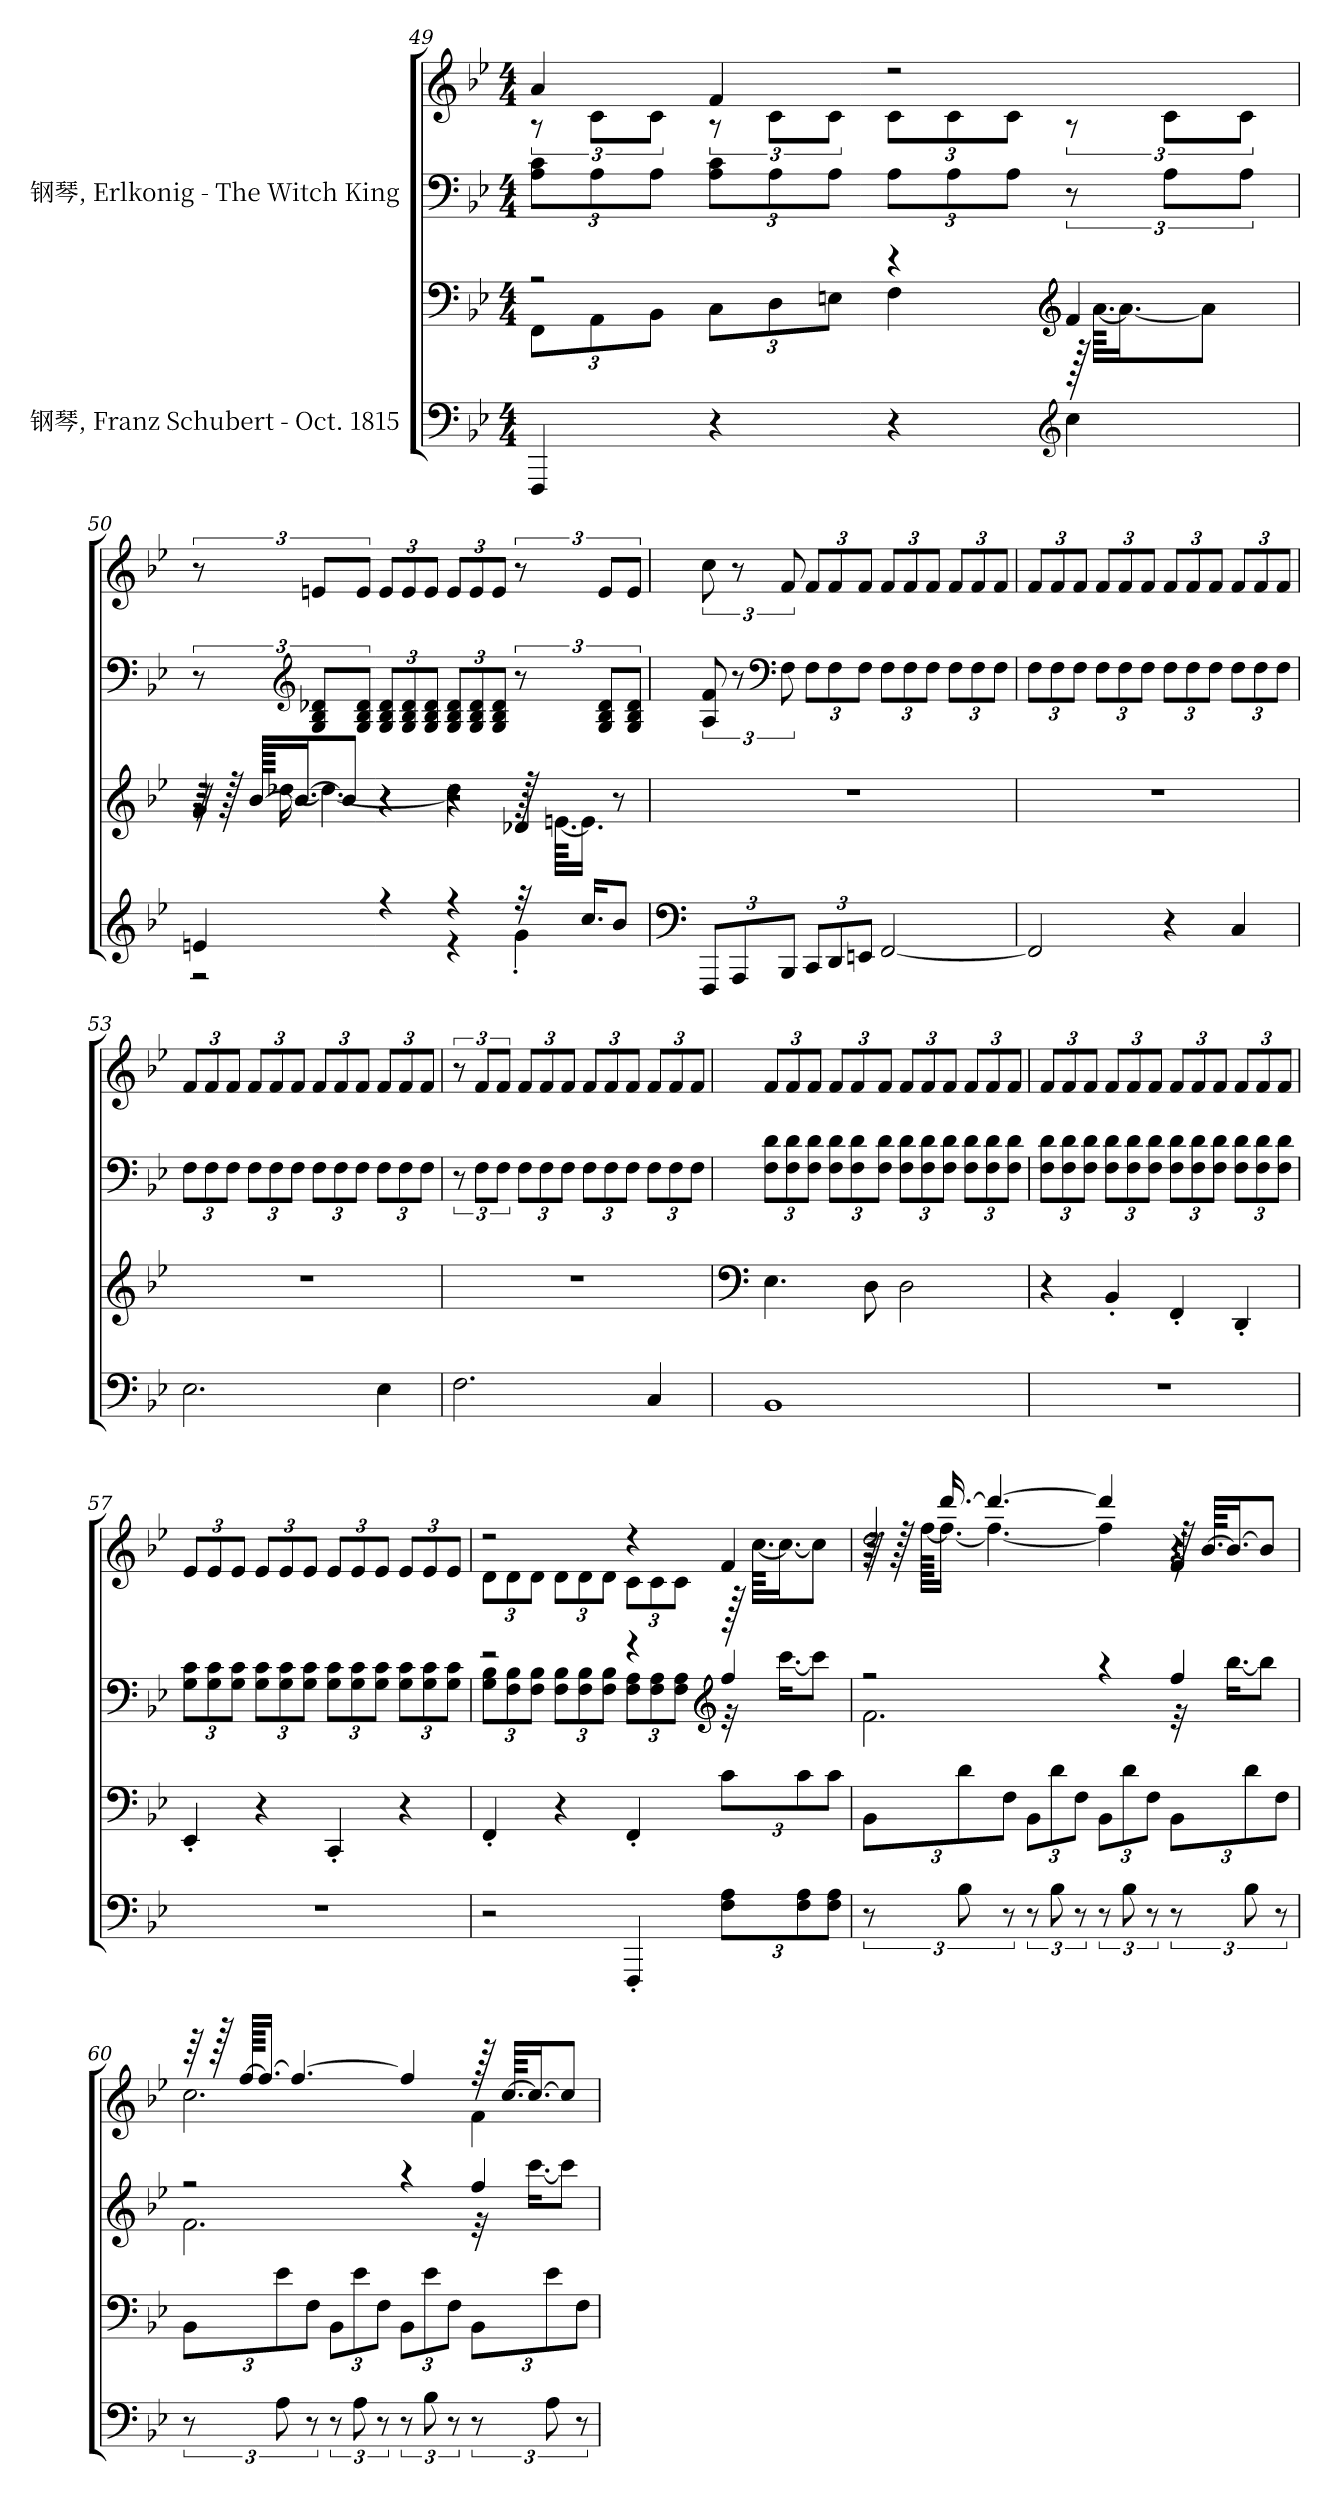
**kern	**kern	**kern	**kern
*part2	*part2	*part1	*part1
*staff4	*staff3	*staff2	*staff1
*I"钢琴, Franz Schubert - Oct. 1815	*	*I"钢琴, Erlkonig - The Witch King	*
!!LO:LB:g=z
*clefF4	*clefF4	*clefF4	*clefG2
*k[b-e-]	*k[b-e-]	*k[b-e-]	*k[b-e-]
*M4/4	*M4/4	*M4/4	*M4/4
=49	=49	=49	=49
*	*^	*	*
*	*	*Xbrackettup	*Xbrackettup	*
*	*	*	*	*^
4FFF/	2r	12FF\L	12A\ 12c\L	4a/	12r
.	.	12AA\	12A\	.	12c\L
.	.	12BB-\J	12A\J	.	12c\J
4r	.	12C\L	12A\ 12c\L	4f/	12r
.	.	12D\	12A\	.	12c\L
.	.	12En\J	12A\J	.	12c\J
*	*	*	*	*	*Xbrackettup
4r	4r	4F\	12A\L	2r	12c\L
.	.	.	12A\	.	12c\
.	.	.	12A\J	.	12c\J
*clefG2	*clefG2	*	*	*	*
*	*	*	*brackettup	*	*brackettup
4cc\	4f/	128r	12r	.	12r
.	.	[64.a\KKLL	.	.	.
.	.	16.a\J_	.	.	.
.	.	.	12A\L	.	12c\L
.	.	8a\J]	.	.	.
.	.	.	12A\J	.	12c\J
*	*	*	*	*v	*v
=50	=50	=50	=50	=50
*^	*	*^	*	*
4en/	2r	64r	32r	4g/	12r	12r
.	.	128r	.	.	.	.
.	.	[128b-/KKKLL	.	.	.	.
.	.	16.b-/J_	[16.dd-X\	.	.	.
*	*	*	*	*	*clefG2	*
.	.	.	.	.	12G/ 12B-/ 12d-X/L	12en/L
.	.	8b-/J]	4.dd-\_	.	.	.
.	.	.	.	.	12G/ 12B-/ 12d-/J	12e/J
*	*	*	*	*	*Xbrackettup	*Xbrackettup
4r	.	4r	.	4r	12G/ 12B-/ 12d-/L	12e/L
.	.	.	.	.	12G/ 12B-/ 12d-/	12e/
.	.	.	.	.	12G/ 12B-/ 12d-/J	12e/J
4r	4r	2r	4dd-\]	4r	12G/ 12B-/ 12d-/L	12e/L
.	.	.	.	.	12G/ 12B-/ 12d-/	12e/
.	.	.	.	.	12G/ 12B-/ 12d-/J	12e/J
*	*	*	*	*	*brackettup	*brackettup
32r	4g'\	.	128r	4d-X'/	12r	12r
.	.	.	[64.en\KKLL	.	.	.
16.cc/KL	.	.	16.e\JJ]	.	.	.
.	.	.	.	.	12G/ 12B-/ 12d-/L	12e/L
8b-/J	.	.	8r	.	.	.
.	.	.	.	.	12G/ 12B-/ 12d-/J	12e/J
*v	*v	*	*	*	*	*
*	*v	*v	*v	*	*
!!LO:LB:g=z
=51	=51	=51	=51
*clefF4	*	*	*
*Xbrackettup	*	*	*
12FFF/L	1r	12A/ 12f/	12cc\
12AAA/	.	12r	12r
*	*	*clefF4	*
12BBB-/J	.	12F\	12f/
*	*	*Xbrackettup	*Xbrackettup
12CC/L	.	12F\L	12f/L
12DD/	.	12F\	12f/
12EEn/J	.	12F\J	12f/J
[2FF/	.	12F\L	12f/L
.	.	12F\	12f/
.	.	12F\J	12f/J
.	.	12F\L	12f/L
.	.	12F\	12f/
.	.	12F\J	12f/J
=52	=52	=52	=52
2FF/]	1r	12F\L	12f/L
.	.	12F\	12f/
.	.	12F\J	12f/J
.	.	12F\L	12f/L
.	.	12F\	12f/
.	.	12F\J	12f/J
4r	.	12F\L	12f/L
.	.	12F\	12f/
.	.	12F\J	12f/J
4C/	.	12F\L	12f/L
.	.	12F\	12f/
.	.	12F\J	12f/J
=53	=53	=53	=53
2.E-\	1r	12F\L	12f/L
.	.	12F\	12f/
.	.	12F\J	12f/J
.	.	12F\L	12f/L
.	.	12F\	12f/
.	.	12F\J	12f/J
.	.	12F\L	12f/L
.	.	12F\	12f/
.	.	12F\J	12f/J
4E-\	.	12F\L	12f/L
.	.	12F\	12f/
.	.	12F\J	12f/J
!!LO:PB:g=z
=54	=54	=54	=54
*	*	*brackettup	*brackettup
2.F\	1r	12r	12r
.	.	12F\L	12f/L
.	.	12F\J	12f/J
*	*	*Xbrackettup	*Xbrackettup
.	.	12F\L	12f/L
.	.	12F\	12f/
.	.	12F\J	12f/J
.	.	12F\L	12f/L
.	.	12F\	12f/
.	.	12F\J	12f/J
4C/	.	12F\L	12f/L
.	.	12F\	12f/
.	.	12F\J	12f/J
=55	=55	=55	=55
*	*clefF4	*	*
1BB-	4.E-\	12F\ 12d\L	12f/L
.	.	12F\ 12d\	12f/
.	.	12F\ 12d\J	12f/J
.	.	12F\ 12d\L	12f/L
.	.	12F\ 12d\	12f/
.	8D\	.	.
.	.	12F\ 12d\J	12f/J
.	2D\	12F\ 12d\L	12f/L
.	.	12F\ 12d\	12f/
.	.	12F\ 12d\J	12f/J
.	.	12F\ 12d\L	12f/L
.	.	12F\ 12d\	12f/
.	.	12F\ 12d\J	12f/J
!!LO:LB:g=z
=56	=56	=56	=56
1r	4r	12F\ 12d\L	12f/L
.	.	12F\ 12d\	12f/
.	.	12F\ 12d\J	12f/J
.	4BB-'/	12F\ 12d\L	12f/L
.	.	12F\ 12d\	12f/
.	.	12F\ 12d\J	12f/J
.	4FF'/	12F\ 12d\L	12f/L
.	.	12F\ 12d\	12f/
.	.	12F\ 12d\J	12f/J
.	4DD'/	12F\ 12d\L	12f/L
.	.	12F\ 12d\	12f/
.	.	12F\ 12d\J	12f/J
=57	=57	=57	=57
1r	4EE-'/	12G\ 12c\L	12e-/L
.	.	12G\ 12c\	12e-/
.	.	12G\ 12c\J	12e-/J
.	4r	12G\ 12c\L	12e-/L
.	.	12G\ 12c\	12e-/
.	.	12G\ 12c\J	12e-/J
.	4CC'/	12G\ 12c\L	12e-/L
.	.	12G\ 12c\	12e-/
.	.	12G\ 12c\J	12e-/J
.	4r	12G\ 12c\L	12e-/L
.	.	12G\ 12c\	12e-/
.	.	12G\ 12c\J	12e-/J
!!LO:LB:g=z
=58	=58	=58	=58
*	*	*^	*^
2r	4FF'/	2r	12G\ 12B-\L	2r	12d\L
.	.	.	12F\ 12B-\	.	12d\
.	.	.	12F\ 12B-\J	.	12d\J
.	4r	.	12F\ 12B-\L	.	12d\L
.	.	.	12F\ 12B-\	.	12d\
.	.	.	12F\ 12B-\J	.	12d\J
4FFF'/	4FF'/	4r	12F\ 12A\L	4r	12c\L
.	.	.	12F\ 12A\	.	12c\
.	.	.	12F\ 12A\J	.	12c\J
*	*	*clefG2	*	*	*
12F\ 12A\L	12c\L	4ff/	32r	4f/	128r
.	.	.	.	.	[64.cc\KKLL
.	.	.	[16.ccc\KL	.	16.cc\J_
12F\ 12A\	12c\	.	.	.	.
.	.	.	8ccc\J]	.	8cc\J]
12F\ 12A\J	12c\J	.	.	.	.
*	*	*	*	*v	*v
=59	=59	=59	=59	=59
*brackettup	*	*	*	*
*	*	*	*	*^
*	*	*	*	*	*^
12r	12BB-\L	2r	2.f\	32r	64r	2.dd/
.	.	.	.	.	128r	.
.	.	.	.	.	[128ff\KKKLL	.
.	.	.	.	[16.ddd/	16.ff\JJ_	.
12B-\	12d\	.	.	.	.	.
.	.	.	.	4.ddd/_	4.ff\_	.
12r	12F\J	.	.	.	.	.
12r	12BB-\L	.	.	.	.	.
12B-\	12d\	.	.	.	.	.
12r	12F\J	.	.	.	.	.
12r	12BB-\L	4r	.	4ddd/]	4ff\]	.
12B-\	12d\	.	.	.	.	.
12r	12F\J	.	.	.	.	.
12r	12BB-\L	4ff/	32r	128r	4r	4f/
.	.	.	.	[64.b-/KKLL	.	.
.	.	.	[16.bb-\KL	16.b-/J_	.	.
12B-\	12d\	.	.	.	.	.
.	.	.	8bb-\J]	8b-/J]	.	.
12r	12F\J	.	.	.	.	.
*	*	*	*	*	*v	*v
!!LO:PB:g=z
=60	=60	=60	=60	=60	=60
12r	12BB-\L	2r	2.f\	64r	2.cc\
.	.	.	.	128r	.
.	.	.	.	[128ff/KKKLL	.
.	.	.	.	16.ff/JJ_	.
12A\	12e-\	.	.	.	.
.	.	.	.	4.ff/_	.
12r	12F\J	.	.	.	.
12r	12BB-\L	.	.	.	.
12A\	12e-\	.	.	.	.
12r	12F\J	.	.	.	.
12r	12BB-\L	4r	.	4ff/]	.
12B-\	12e-\	.	.	.	.
12r	12F\J	.	.	.	.
12r	12BB-\L	4ff/	32r	128r	4f\
.	.	.	.	[64.cc/KKLL	.
.	.	.	[16.ccc\KL	16.cc/J_	.
12A\	12e-\	.	.	.	.
.	.	.	8ccc\J]	8cc/J]	.
12r	12F\J	.	.	.	.
*	*	*v	*v	*	*
*	*	*	*v	*v
=	=	=	=
*-	*-	*-	*-
